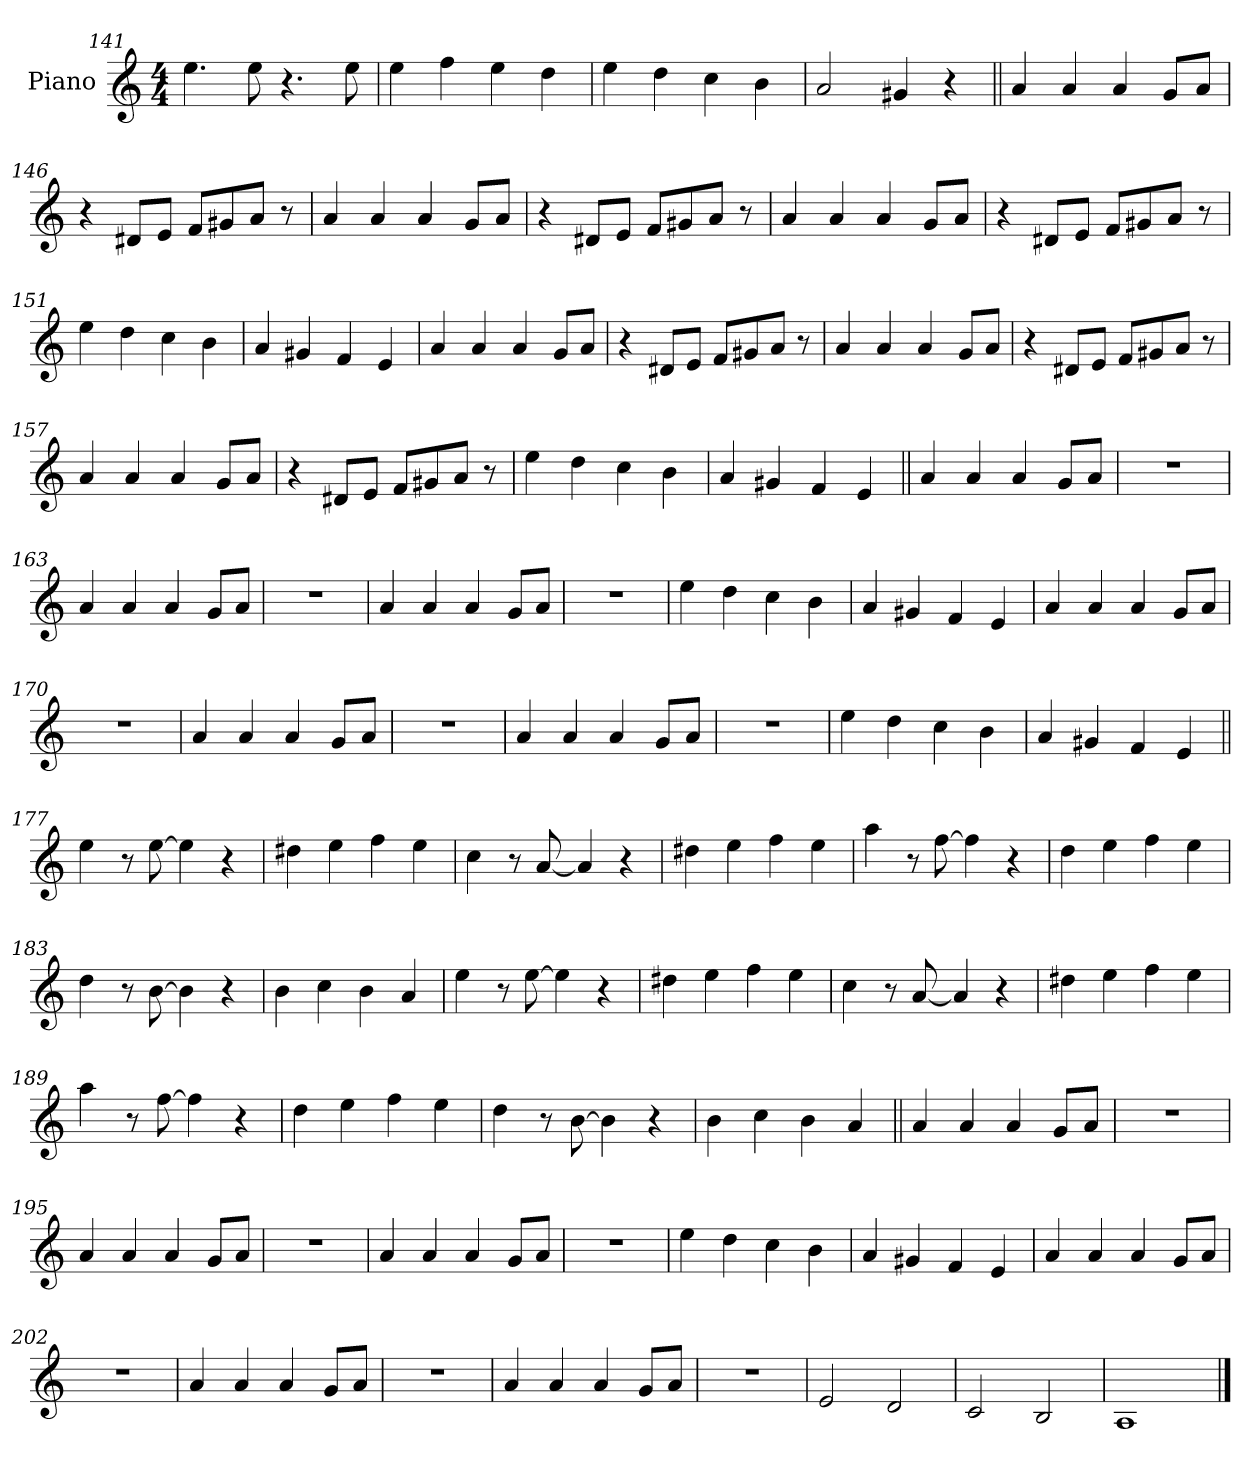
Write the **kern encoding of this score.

**kern
*part1
*staff1
*I"Piano
*I'Pno.
*clefG2
*k[]
*M4/4
=141
4.ee
8ee
4.r
8ee
=142
4ee
4ff
4ee
4dd
=143
4ee
4dd
4cc
4b
=144
2a
4g#X
4r
=145||
4a
4a
4a
8gL
8aJ
=146
4r
8d#X!L
8e!J
8f!L
8g#X!
8a!J
8r
=147
4a
4a
4a
8gL
8aJ
=148
4r
8d#X!L
8e!J
8f!L
8g#X!
8a!J
8r
=149
4a
4a
4a
8gL
8aJ
=150
4r
8d#X!L
8e!J
8f!L
8g#X!
8a!J
8r
=151
4ee
4dd
4cc
4b
=152
4a
4g#X
4f
4e
=153
4a
4a
4a
8gL
8aJ
=154
4r
8d#X!L
8e!J
8f!L
8g#X!
8a!J
8r
=155
4a
4a
4a
8gL
8aJ
=156
4r
8d#X!L
8e!J
8f!L
8g#X!
8a!J
8r
=157
4a
4a
4a
8gL
8aJ
=158
4r
8d#X!L
8e!J
8f!L
8g#X!
8a!J
8r
=159
4ee
4dd
4cc
4b
=160
4a
4g#X
4f
4e
=161||
4a
4a
4a
8gL
8aJ
=162
1r
=163
4a
4a
4a
8gL
8aJ
=164
1r
=165
4a
4a
4a
8gL
8aJ
=166
1r
=167
4ee
4dd
4cc
4b
=168
4a
4g#X
4f
4e
=169
4a
4a
4a
8gL
8aJ
=170
1r
=171
4a
4a
4a
8gL
8aJ
=172
1r
=173
4a
4a
4a
8gL
8aJ
=174
1r
=175
4ee
4dd
4cc
4b
=176
4a
4g#X
4f
4e
=177||
4ee!
8r
[8ee!
4ee!]
4r
=178
4dd#X!
4ee!
4ff!
4ee!
=179
4cc!
8r
[8a!
4a!]
4r
=180
4dd#X!
4ee!
4ff!
4ee!
=181
4aa!
8r
[8ff!
4ff!]
4r
=182
4dd!
4ee!
4ff!
4ee!
=183
4dd!
8r
[8b!
4b!]
4r
=184
4b!
4cc!
4b!
4a!
=185
4ee!
8r
[8ee!
4ee!]
4r
=186
4dd#X!
4ee!
4ff!
4ee!
=187
4cc!
8r
[8a!
4a!]
4r
=188
4dd#X!
4ee!
4ff!
4ee!
=189
4aa!
8r
[8ff!
4ff!]
4r
=190
4dd!
4ee!
4ff!
4ee!
=191
4dd!
8r
[8b!
4b!]
4r
=192
4b!
4cc!
4b!
4a!
=193||
4a
4a
4a
8gL
8aJ
=194
1r
=195
4a
4a
4a
8gL
8aJ
=196
1r
=197
4a
4a
4a
8gL
8aJ
=198
1r
=199
4ee
4dd
4cc
4b
=200
4a
4g#X
4f
4e
=201
4a
4a
4a
8gL
8aJ
=202
1r
=203
4a
4a
4a
8gL
8aJ
=204
1r
=205
4a
4a
4a
8gL
8aJ
=206
1r
=207
2e!
2d!
=208
2c!
2B!
=209
1A!
==
*-
